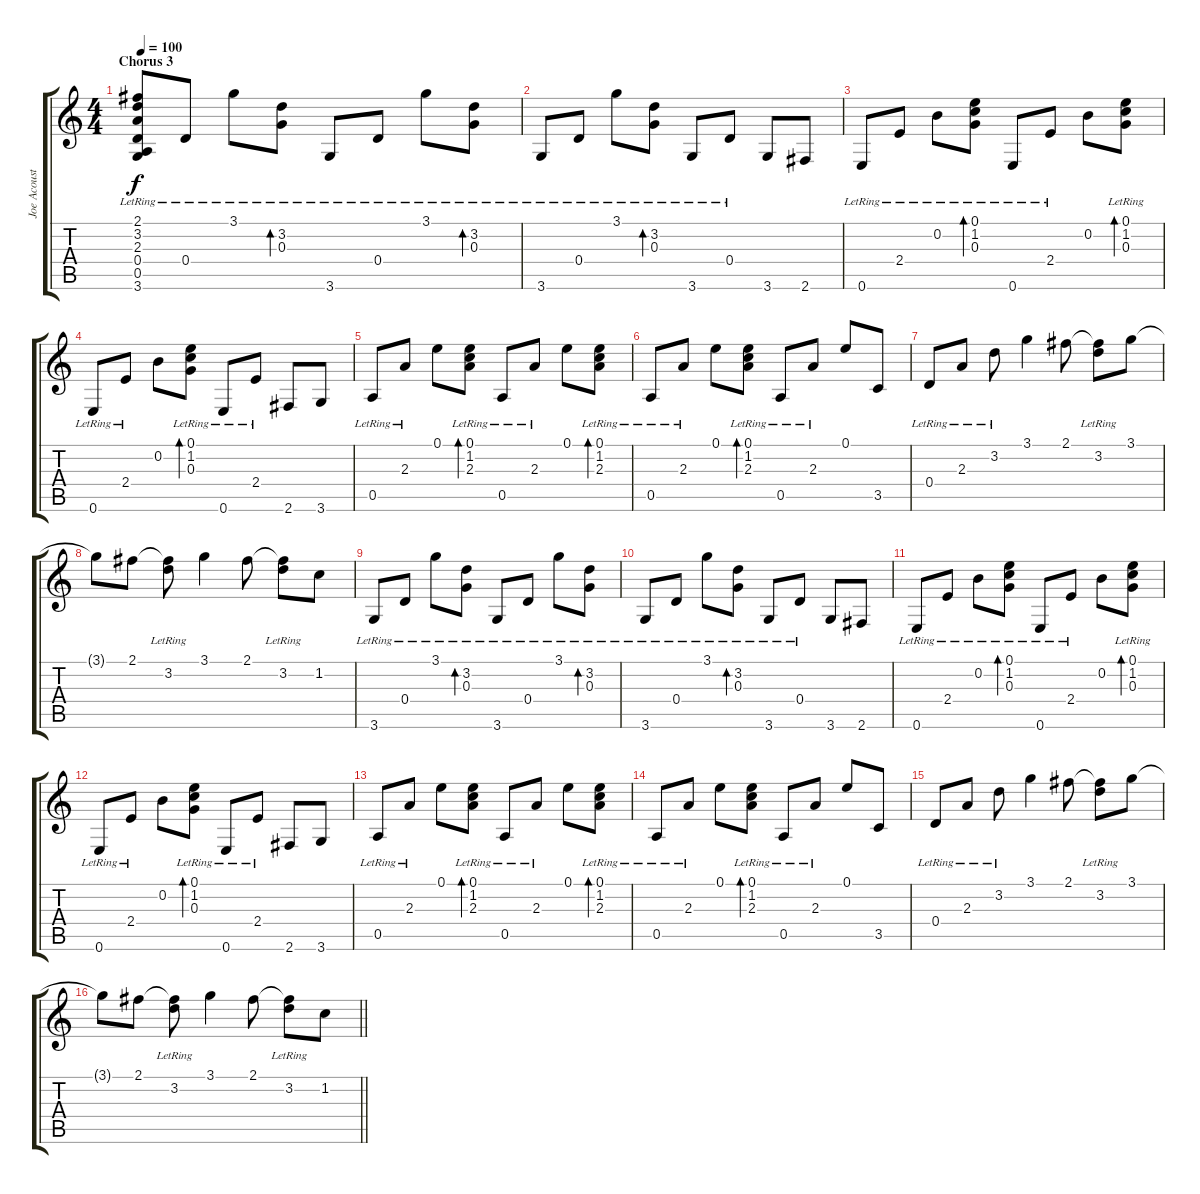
\track ("Joe Acoustic" "Joe Acoust") {instrument acousticguitarsteel}
\staff {score tabs}
\tuning (E4 B3 G3 D3 A2 E2) {hide}
\ts (4 4)
\section ("" "Chorus 3")
\tempo 100
\clef g2
\ks c
(2.1{t} 3.2{t} 2.3{t} 0.4{t} 0.5{t} 3.6{lr}).8{dy f} 0.4{lr}.8 3.1{lr}.8 (3.2{lr} 0.3{lr}).8{bd 120} 3.6{lr}.8 0.4{lr}.8 3.1{lr}.8 (3.2{lr} 0.3{lr}).8{bd 120} |
3.6{lr}.8 0.4{lr}.8 3.1{lr}.8 (3.2{lr} 0.3{lr}).8{bd 120} 3.6{lr}.8 0.4{lr}.8 3.6.8 2.6.8 |
0.6{lr}.8 2.4{lr}.8 0.2{lr}.8 (0.1{lr} 1.2{lr} 0.3{lr}).8{bd 120} 0.6{lr}.8 2.4{lr}.8 0.2.8 (0.1{lr} 1.2{lr} 0.3{lr}).8{bd 120} |
0.6{lr}.8 2.4{lr}.8 0.2.8 (0.1{lr} 1.2{lr} 0.3{lr}).8{bd 120} 0.6{lr}.8 2.4{lr}.8 2.6.8 3.6.8 |
0.5{lr}.8 2.3{lr}.8 0.1.8 (0.1{lr} 1.2{lr} 2.3{lr}).8{bd 120} 0.5{lr}.8 2.3{lr}.8 0.1.8 (0.1{lr} 1.2{lr} 2.3{lr}).8{bd 120} |
0.5{lr}.8 2.3{lr}.8 0.1.8 (0.1{lr} 1.2{lr} 2.3{lr}).8{bd 120} 0.5{lr}.8 2.3{lr}.8 0.1.8 3.5.8 |
0.4{lr}.8 2.3{lr}.8 3.2{lr}.8 3.1.4 2.1.8 (2.1{t} 3.2{lr}).8 3.1.8 |
3.1{t}.8 2.1.8 (2.1{t} 3.2{lr}).8 3.1.4 2.1.8 (2.1{t} 3.2{lr}).8 1.2.8 |
3.6{lr}.8 0.4{lr}.8 3.1{lr}.8 (3.2{lr} 0.3{lr}).8{bd 120} 3.6{lr}.8 0.4{lr}.8 3.1{lr}.8 (3.2{lr} 0.3{lr}).8{bd 120} |
3.6{lr}.8 0.4{lr}.8 3.1{lr}.8 (3.2{lr} 0.3{lr}).8{bd 120} 3.6{lr}.8 0.4{lr}.8 3.6.8 2.6.8 |
0.6{lr}.8 2.4{lr}.8 0.2{lr}.8 (0.1{lr} 1.2{lr} 0.3{lr}).8{bd 120} 0.6{lr}.8 2.4{lr}.8 0.2.8 (0.1{lr} 1.2{lr} 0.3{lr}).8{bd 120} |
0.6{lr}.8 2.4{lr}.8 0.2.8 (0.1{lr} 1.2{lr} 0.3{lr}).8{bd 120} 0.6{lr}.8 2.4{lr}.8 2.6.8 3.6.8 |
0.5{lr}.8 2.3{lr}.8 0.1.8 (0.1{lr} 1.2{lr} 2.3{lr}).8{bd 120} 0.5{lr}.8 2.3{lr}.8 0.1.8 (0.1{lr} 1.2{lr} 2.3{lr}).8{bd 120} |
0.5{lr}.8 2.3{lr}.8 0.1.8 (0.1{lr} 1.2{lr} 2.3{lr}).8{bd 120} 0.5{lr}.8 2.3{lr}.8 0.1.8 3.5.8 |
0.4{lr}.8 2.3{lr}.8 3.2{lr}.8 3.1.4 2.1.8 (2.1{t} 3.2{lr}).8 3.1.8 |
\barLineRight lightlight
3.1{t}.8 2.1.8 (2.1{t} 3.2{lr}).8 3.1.4 2.1.8 (2.1{t} 3.2{lr}).8 1.2.8
